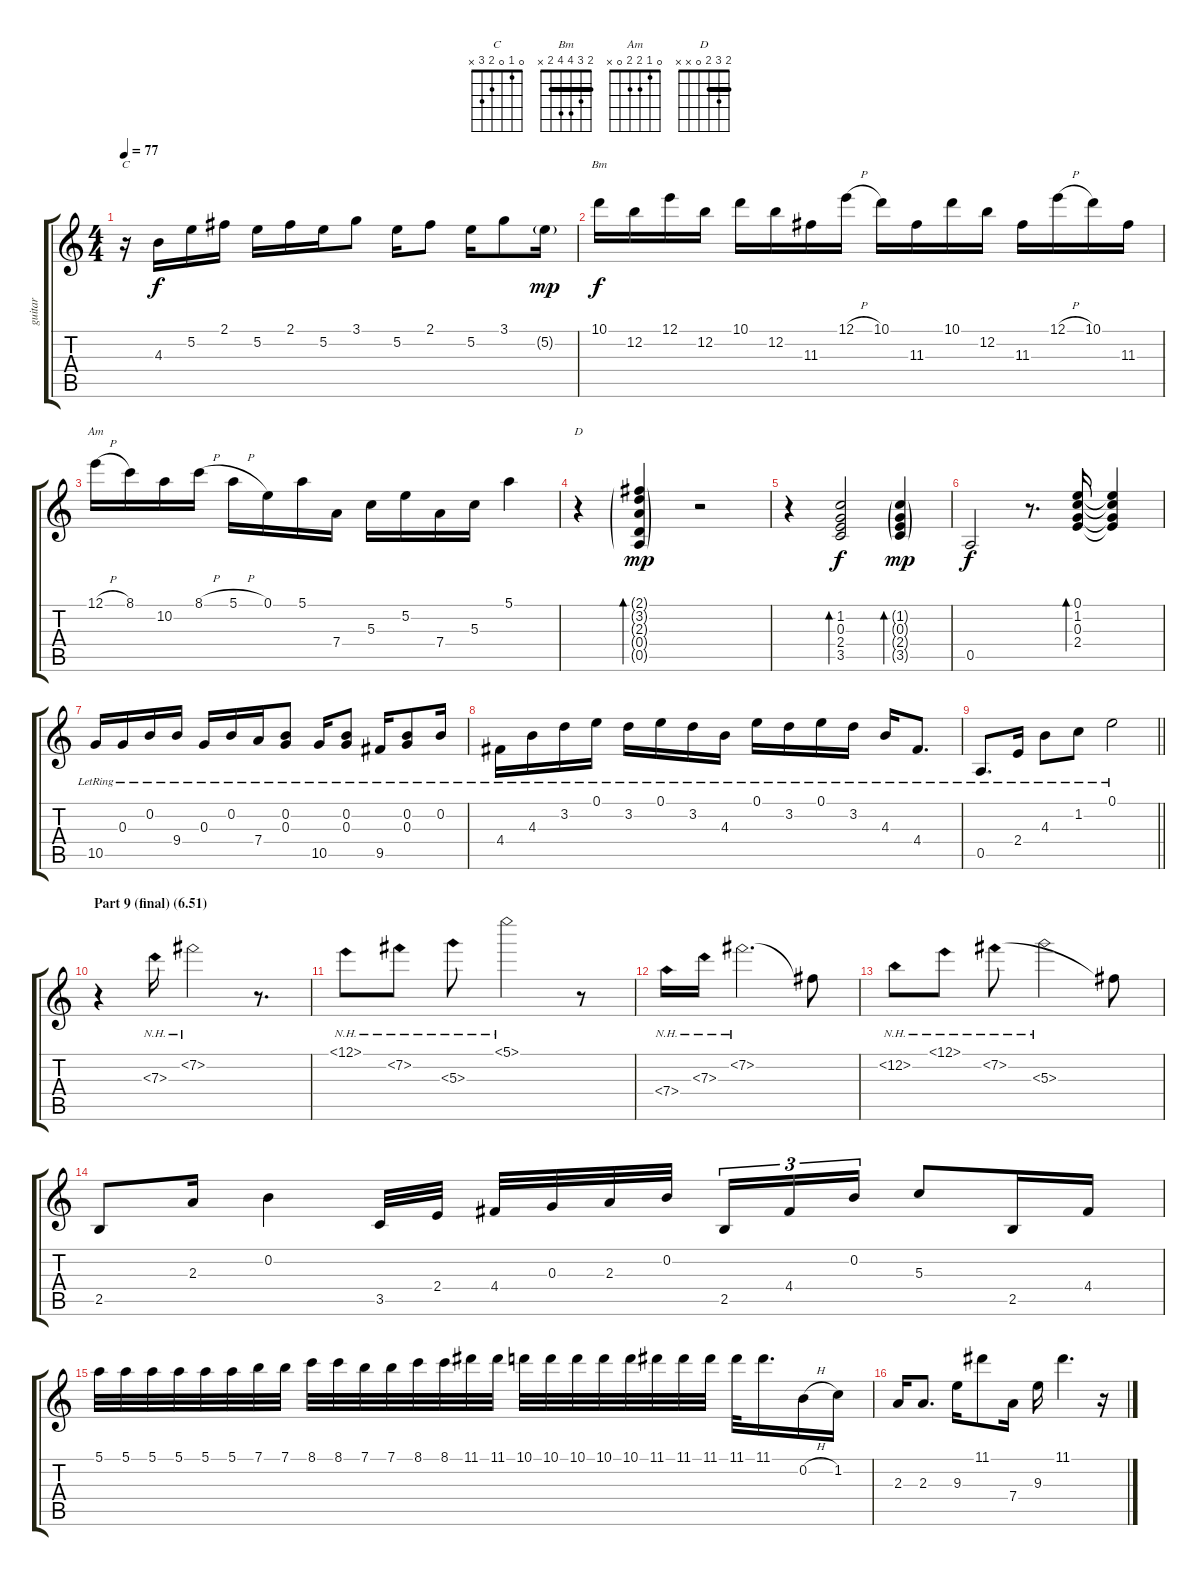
\track ("guitar" "guitar") {instrument acousticguitarsteel}
\staff {score tabs}
\tuning (E4 B3 G3 D3 A2 E2) {hide}
\chord ("C" 0 1 0 2 3 x)
\chord ("Bm" 2 3 4 4 2 x) {barre 2}
\chord ("Am" 0 1 2 2 0 x)
\chord ("D" 2 3 2 0 x x) {barre 2}
\ts (4 4)
\tempo 77
\clef g2
\ks c
r.16{ch "C" dy f} 4.3.16 5.2.16 2.1.16 5.2.16 2.1.16 5.2.16 3.1.8 5.2.16 2.1.8 5.2.16 3.1.8 5.2{g}.16{dy mp} |
10.1.16{ch "Bm" dy f} 12.2.16 12.1.16 12.2.16 10.1.16 12.2.16 11.3.16 12.1{h}.16 10.1.16 11.3.16 10.1.16 12.2.16 11.3.16 12.1{h}.16 10.1.16 11.3.16 |
12.1{h}.16{ch "Am"} 8.1.16 10.2.16 8.1{h}.16 5.1{h}.16 0.1.16 5.1.16 7.4.16 5.3.16 5.2.16 7.4.16 5.3.16 5.1.4 |
r.4{ch "D"} (2.1{g} 3.2{g} 2.3{g} 0.4{g} 0.5{g}).4{bd 120 dy mp} r.2 |
r.4 (1.2 0.3 2.4 3.5).2{bd 240 dy f} (1.2{g} 0.3{g} 2.4{g} 3.5{g}).4{bd 120 dy mp} |
0.5.2{dy f} r.8{d} (0.1 1.2 0.3 2.4).16{bd 120} (0.1{t} 1.2{t} 0.3{t} 2.4{t}).4 |
10.5{lr}.16 0.3{lr}.16 0.2{lr}.16 9.4{lr}.16 0.3{lr}.16 0.2{lr}.16 7.4{lr}.16 (0.2{lr} 0.3{lr}).8 10.5{lr}.16 (0.2{lr} 0.3{lr}).8 9.5{lr}.16 (0.2{lr} 0.3{lr}).8 0.2{lr}.16 |
4.4{lr}.16 4.3{lr}.16 3.2{lr}.16 0.1{lr}.16 3.2{lr}.16 0.1{lr}.16 3.2{lr}.16 4.3{lr}.16 0.1{lr}.16 3.2{lr}.16 0.1{lr}.16 3.2{lr}.16 4.3{lr}.16 4.4{lr}.8{d} |
\barLineRight lightlight
0.5{lr}.8{d} 2.4{lr}.16 4.3{lr}.8 1.2{lr}.8 0.1{lr}.2 |
\section ("" "Part 9 (final) (6.51)")
r.4 7.3{nh}.16 7.2{nh}.2 r.8{d} |
12.1{nh}.8 7.2{nh}.8 5.3{nh}.8 5.1{nh}.2 r.8 |
7.4{nh}.16 7.3{nh}.16 7.2{nh}.2{d} 7.2{t}.8 |
12.2{nh}.8 12.1{nh}.8 7.2{nh}.8 5.3{nh}.2 7.2{t}.8 |
2.5.8 2.3.16 0.2.4 3.5.32 2.4.32 4.4.32 0.3.32 2.3.32 0.2.32{beam splitsecondary} 2.5.16{tu (3 2)} 4.4.16{tu (3 2)} 0.2.16{tu (3 2)} 5.3.8 2.5.16 4.4.16 |
5.1.32 5.1.32 5.1.32 5.1.32 5.1.32 5.1.32 7.1.32 7.1.32 8.1.32 8.1.32 7.1.32 7.1.32 8.1.32 8.1.32 11.1.32 11.1.32 10.1.32 10.1.32 10.1.32 10.1.32 10.1.32 11.1.32 11.1.32 11.1.32 11.1.32 11.1.16{d} 0.2{h}.16 1.2.16 |
2.3.16 2.3.8{d} 9.3.16 11.1.8 7.4.16 9.3.16 11.1.4{d} r.16
